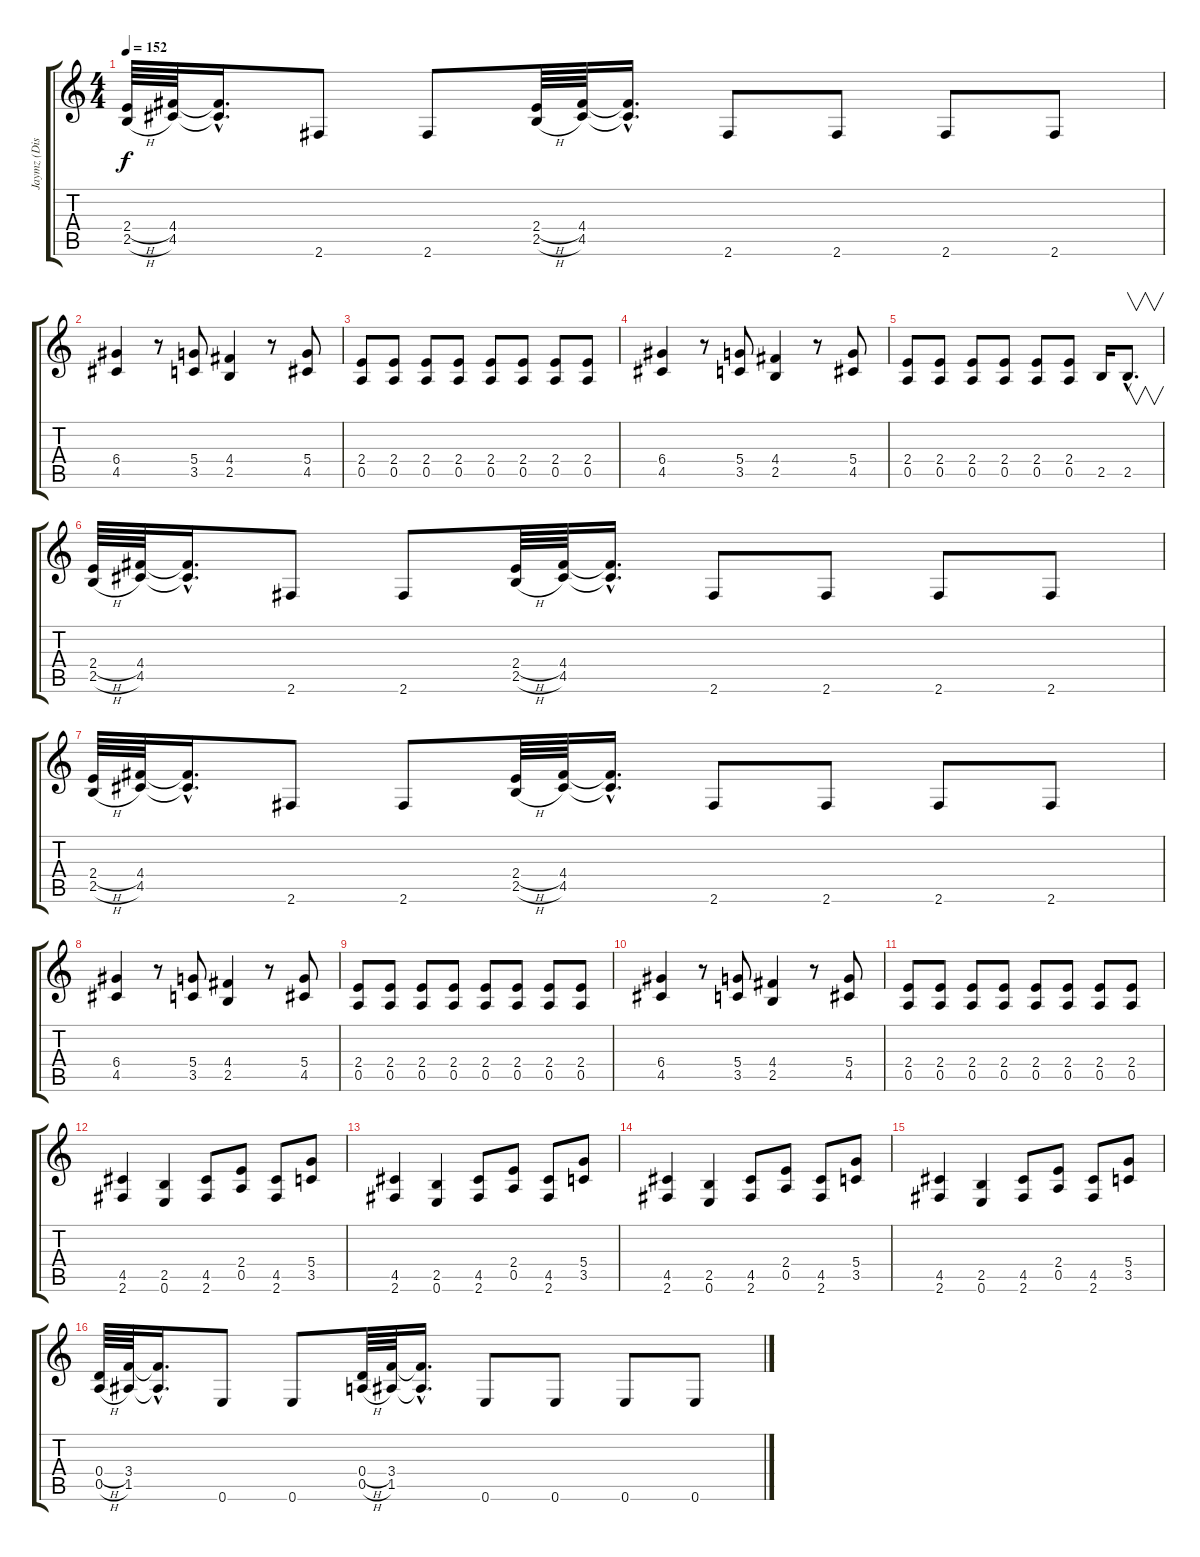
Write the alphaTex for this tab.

\track ("Jaymz (Disto Gtr)" "Jaymz (Dis") {instrument distortionguitar}
\staff {score tabs}
\tuning (E4 B3 G3 D3 A2 E2) {hide}
\ts (4 4)
\tempo 152
\clef g2
\ks c
(2.4{h} 2.5{h}).64{dy f} (4.4 4.5).64 (4.4{hac t} 4.5{hac t}).16{d} 2.6.8 2.6.8 (2.4{h} 2.5{h}).64 (4.4 4.5).64 (4.4{hac t} 4.5{hac t}).16{d} 2.6.8 2.6.8 2.6.8 2.6.8 |
(6.4 4.5).4 r.8 (5.4 3.5).8 (4.4 2.5).4 r.8 (5.4 4.5).8 |
(2.4 0.5).8 (2.4 0.5).8 (2.4 0.5).8 (2.4 0.5).8 (2.4 0.5).8 (2.4 0.5).8 (2.4 0.5).8 (2.4 0.5).8 |
(6.4 4.5).4 r.8 (5.4 3.5).8 (4.4 2.5).4 r.8 (5.4 4.5).8 |
(2.4 0.5).8 (2.4 0.5).8 (2.4 0.5).8 (2.4 0.5).8 (2.4 0.5).8 (2.4 0.5).8 2.5.16 2.5{hac}.8{v d} |
(2.4{h} 2.5{h}).64 (4.4 4.5).64 (4.4{hac t} 4.5{hac t}).16{d} 2.6.8 2.6.8 (2.4{h} 2.5{h}).64 (4.4 4.5).64 (4.4{hac t} 4.5{hac t}).16{d} 2.6.8 2.6.8 2.6.8 2.6.8 |
(2.4{h} 2.5{h}).64 (4.4 4.5).64 (4.4{hac t} 4.5{hac t}).16{d} 2.6.8 2.6.8 (2.4{h} 2.5{h}).64 (4.4 4.5).64 (4.4{hac t} 4.5{hac t}).16{d} 2.6.8 2.6.8 2.6.8 2.6.8 |
(6.4 4.5).4 r.8 (5.4 3.5).8 (4.4 2.5).4 r.8 (5.4 4.5).8 |
(2.4 0.5).8 (2.4 0.5).8 (2.4 0.5).8 (2.4 0.5).8 (2.4 0.5).8 (2.4 0.5).8 (2.4 0.5).8 (2.4 0.5).8 |
(6.4 4.5).4 r.8 (5.4 3.5).8 (4.4 2.5).4 r.8 (5.4 4.5).8 |
(2.4 0.5).8 (2.4 0.5).8 (2.4 0.5).8 (2.4 0.5).8 (2.4 0.5).8 (2.4 0.5).8 (2.4 0.5).8 (2.4 0.5).8 |
(4.5 2.6).4 (2.5 0.6).4 (4.5 2.6).8 (2.4 0.5).8 (4.5 2.6).8 (5.4 3.5).8 |
(4.5 2.6).4 (2.5 0.6).4 (4.5 2.6).8 (2.4 0.5).8 (4.5 2.6).8 (5.4 3.5).8 |
(4.5 2.6).4 (2.5 0.6).4 (4.5 2.6).8 (2.4 0.5).8 (4.5 2.6).8 (5.4 3.5).8 |
(4.5 2.6).4 (2.5 0.6).4 (4.5 2.6).8 (2.4 0.5).8 (4.5 2.6).8 (5.4 3.5).8 |
(0.4{h} 0.5{h}).64 (3.4 1.5).64 (3.4{hac t} 1.5{hac t}).16{d} 0.6.8 0.6.8 (0.4{h} 0.5{h}).64 (3.4 1.5).64 (3.4{hac t} 1.5{hac t}).16{d} 0.6.8 0.6.8 0.6.8 0.6.8
